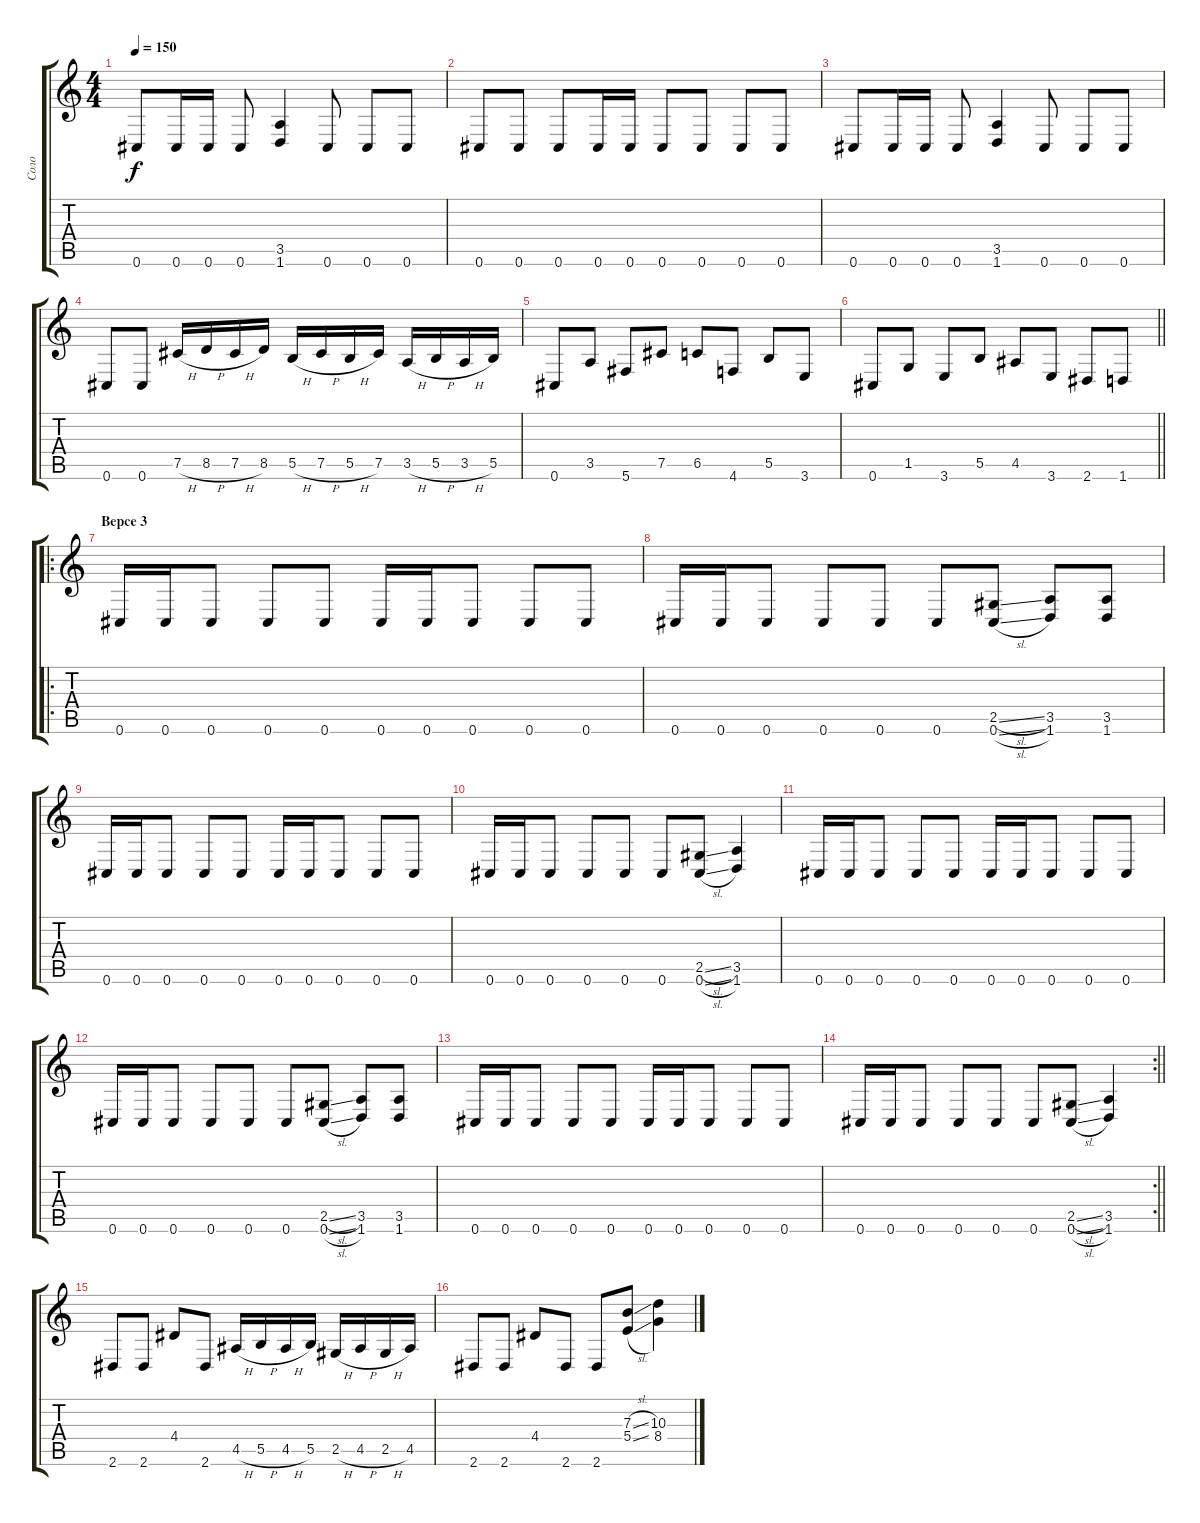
\track ("Соло" "Соло") {instrument distortionguitar}
\staff {score tabs}
\tuning (Db4 Ab3 E3 B2 Gb2 Db2) {hide}
\ts (4 4)
\tempo 150
\clef g2
\ks c
0.6.8{dy f} 0.6.16 0.6.16 0.6.8 (3.5 1.6).4 0.6.8 0.6.8 0.6.8 |
0.6.8 0.6.8 0.6.8 0.6.16 0.6.16 0.6.8 0.6.8 0.6.8 0.6.8 |
0.6.8 0.6.16 0.6.16 0.6.8 (3.5 1.6).4 0.6.8 0.6.8 0.6.8 |
0.6.8 0.6.8 7.5{h}.16 8.5{h}.16 7.5{h}.16 8.5.16 5.5{h}.16 7.5{h}.16 5.5{h}.16 7.5.16 3.5{h}.16 5.5{h}.16 3.5{h}.16 5.5.16 |
0.6.8 3.5.8 5.6.8 7.5.8 6.5.8 4.6.8 5.5.8 3.6.8 |
\barLineRight lightlight
0.6.8 1.5.8 3.6.8 5.5.8 4.5.8 3.6.8 2.6.8 1.6.8 |
\ro
\section ("" "Версе 3")
0.6.16{volume 14} 0.6.16 0.6.8 0.6.8 0.6.8 0.6.16 0.6.16 0.6.8 0.6.8 0.6.8 |
0.6.16 0.6.16 0.6.8 0.6.8 0.6.8 0.6.8 (2.5{sl} 0.6{sl}).8 (3.5 1.6).8 (3.5 1.6).8 |
0.6.16 0.6.16 0.6.8 0.6.8 0.6.8 0.6.16 0.6.16 0.6.8 0.6.8 0.6.8 |
0.6.16 0.6.16 0.6.8 0.6.8 0.6.8 0.6.8 (2.5{sl} 0.6{sl}).8 (3.5 1.6).4 |
0.6.16 0.6.16 0.6.8 0.6.8 0.6.8 0.6.16 0.6.16 0.6.8 0.6.8 0.6.8 |
0.6.16 0.6.16 0.6.8 0.6.8 0.6.8 0.6.8 (2.5{sl} 0.6{sl}).8 (3.5 1.6).8 (3.5 1.6).8 |
0.6.16 0.6.16 0.6.8 0.6.8 0.6.8 0.6.16 0.6.16 0.6.8 0.6.8 0.6.8 |
\rc 2
\barLineRight lightlight
0.6.16 0.6.16 0.6.8 0.6.8 0.6.8 0.6.8 (2.5{sl} 0.6{sl}).8 (3.5 1.6).4 |
2.6.8 2.6.8 4.4.8 2.6.8 4.5{h}.16 5.5{h}.16 4.5{h}.16 5.5.16 2.5{h}.16 4.5{h}.16 2.5{h}.16 4.5.16 |
2.6.8 2.6.8 4.4.8 2.6.8 2.6.8 (7.3{sl} 5.4{sl}).8 (10.3 8.4).4
